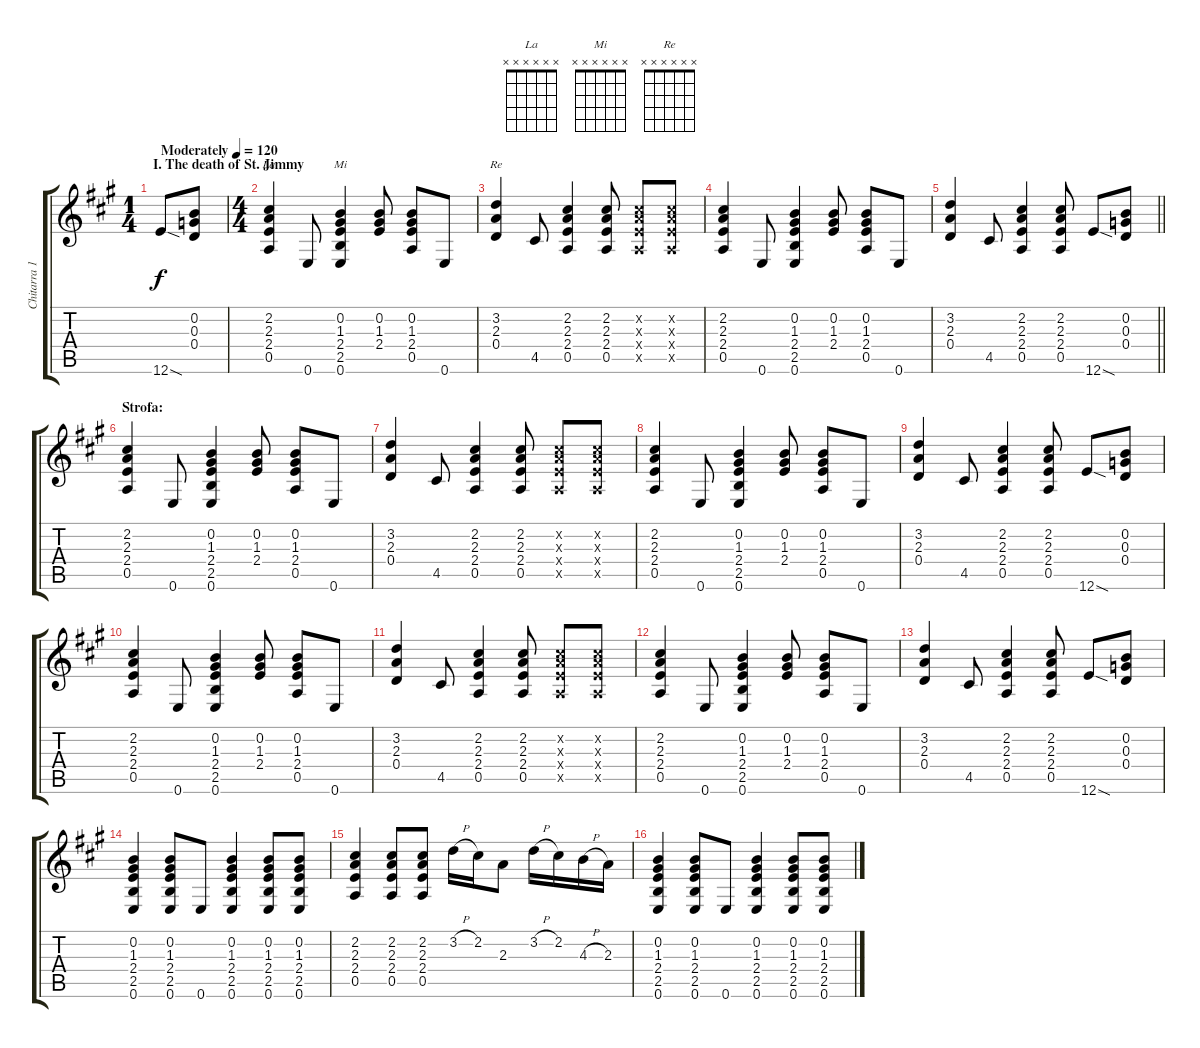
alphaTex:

\track ("Chitarra 1" "Chitarra 1") {instrument distortionguitar}
\staff {score tabs}
\tuning (E4 B3 G3 D3 A2 E2) {hide}
\chord ("La" x x x x x x)
\chord ("Mi" x x x x x x)
\chord ("Re" x x x x x x)
\ts (1 4)
\section ("" "I. The death of St. Jimmy")
\tempo (120 "Moderately")
\clef g2
\ks a
12.6{sod}.8{dy f volume 8 instrument distortionguitar} (0.2 0.3 0.4).8 |
\ts (4 4)
(2.2 2.3 2.4 0.5).4{ch "La"} 0.6.8 (0.2 1.3 2.4 2.5 0.6).4{ch "Mi"} (0.2 1.3 2.4).8 (0.2 1.3 2.4 0.5).8 0.6.8 |
(3.2 2.3 0.4).4{ch "Re"} 4.5.8 (2.2 2.3 2.4 0.5).4 (2.2 2.3 2.4 0.5).8 (2.2{x} 2.3{x} 2.4{x} 0.5{x}).8 (2.2{x} 2.3{x} 2.4{x} 0.5{x}).8 |
(2.2 2.3 2.4 0.5).4 0.6.8 (0.2 1.3 2.4 2.5 0.6).4 (0.2 1.3 2.4).8 (0.2 1.3 2.4 0.5).8 0.6.8 |
\barLineRight lightlight
(3.2 2.3 0.4).4 4.5.8 (2.2 2.3 2.4 0.5).4 (2.2 2.3 2.4 0.5).8 12.6{sod}.8 (0.2 0.3 0.4).8 |
\section ("" "Strofa:")
(2.2 2.3 2.4 0.5).4 0.6.8 (0.2 1.3 2.4 2.5 0.6).4 (0.2 1.3 2.4).8 (0.2 1.3 2.4 0.5).8 0.6.8 |
(3.2 2.3 0.4).4 4.5.8 (2.2 2.3 2.4 0.5).4 (2.2 2.3 2.4 0.5).8 (2.2{x} 2.3{x} 2.4{x} 0.5{x}).8 (2.2{x} 2.3{x} 2.4{x} 0.5{x}).8 |
(2.2 2.3 2.4 0.5).4 0.6.8 (0.2 1.3 2.4 2.5 0.6).4 (0.2 1.3 2.4).8 (0.2 1.3 2.4 0.5).8 0.6.8 |
(3.2 2.3 0.4).4 4.5.8 (2.2 2.3 2.4 0.5).4 (2.2 2.3 2.4 0.5).8 12.6{sod}.8 (0.2 0.3 0.4).8 |
(2.2 2.3 2.4 0.5).4 0.6.8 (0.2 1.3 2.4 2.5 0.6).4 (0.2 1.3 2.4).8 (0.2 1.3 2.4 0.5).8 0.6.8 |
(3.2 2.3 0.4).4 4.5.8 (2.2 2.3 2.4 0.5).4 (2.2 2.3 2.4 0.5).8 (2.2{x} 2.3{x} 2.4{x} 0.5{x}).8 (2.2{x} 2.3{x} 2.4{x} 0.5{x}).8 |
(2.2 2.3 2.4 0.5).4 0.6.8 (0.2 1.3 2.4 2.5 0.6).4 (0.2 1.3 2.4).8 (0.2 1.3 2.4 0.5).8 0.6.8 |
(3.2 2.3 0.4).4 4.5.8 (2.2 2.3 2.4 0.5).4 (2.2 2.3 2.4 0.5).8 12.6{sod}.8 (0.2 0.3 0.4).8 |
(0.2 1.3 2.4 2.5 0.6).4 (0.2 1.3 2.4 2.5 0.6).8 0.6.8 (0.2 1.3 2.4 2.5 0.6).4 (0.2 1.3 2.4 2.5 0.6).8 (0.2 1.3 2.4 2.5 0.6).8 |
(2.2 2.3 2.4 0.5).4 (2.2 2.3 2.4 0.5).8 (2.2 2.3 2.4 0.5).8 3.2{h}.16 2.2.16 2.3.8 3.2{h}.16 2.2.16 4.3{h}.16 2.3.16 |
(0.2 1.3 2.4 2.5 0.6).4 (0.2 1.3 2.4 2.5 0.6).8 0.6.8 (0.2 1.3 2.4 2.5 0.6).4 (0.2 1.3 2.4 2.5 0.6).8 (0.2 1.3 2.4 2.5 0.6).8
